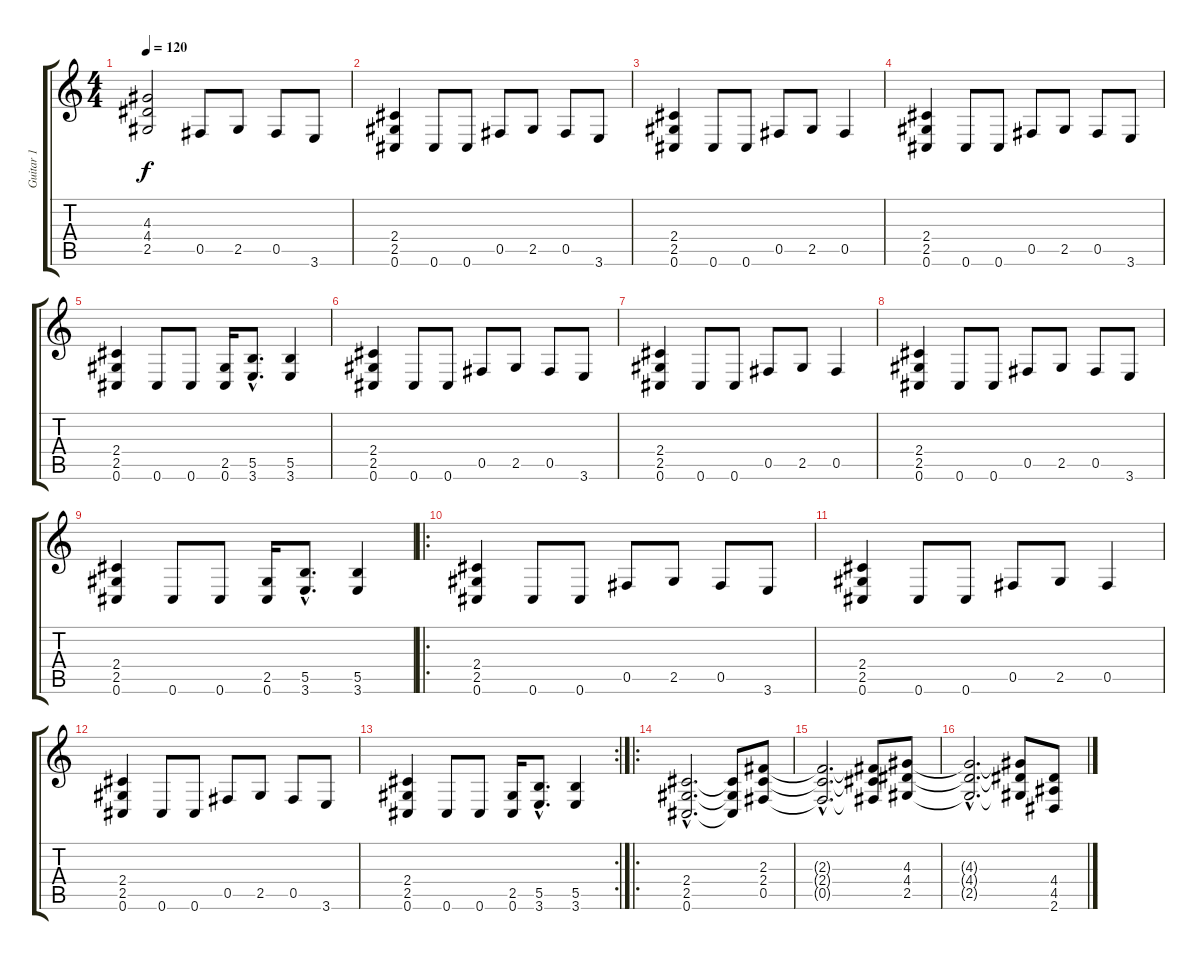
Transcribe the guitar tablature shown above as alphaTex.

\track ("Guitar 1" "Guitar 1") {instrument distortionguitar}
\staff {score tabs}
\tuning (Db4 Ab3 E3 B2 Gb2 Db2) {hide}
\ts (4 4)
\tempo 120
\clef g2
\ks c
(4.3 4.4 2.5).2{dy f} 0.5.8 2.5.8 0.5.8 3.6.8 |
(2.4 2.5 0.6).4 0.6.8 0.6.8 0.5.8 2.5.8 0.5.8 3.6.8 |
(2.4 2.5 0.6).4 0.6.8 0.6.8 0.5.8 2.5.8 0.5.4 |
(2.4 2.5 0.6).4 0.6.8 0.6.8 0.5.8 2.5.8 0.5.8 3.6.8 |
(2.4 2.5 0.6).4 0.6.8 0.6.8 (2.5 0.6).16 (5.5{hac} 3.6{hac}).8{d} (5.5 3.6).4 |
(2.4 2.5 0.6).4 0.6.8 0.6.8 0.5.8 2.5.8 0.5.8 3.6.8 |
(2.4 2.5 0.6).4 0.6.8 0.6.8 0.5.8 2.5.8 0.5.4 |
(2.4 2.5 0.6).4 0.6.8 0.6.8 0.5.8 2.5.8 0.5.8 3.6.8 |
(2.4 2.5 0.6).4 0.6.8 0.6.8 (2.5 0.6).16 (5.5{hac} 3.6{hac}).8{d} (5.5 3.6).4 |
\ro
(2.4 2.5 0.6).4 0.6.8 0.6.8 0.5.8 2.5.8 0.5.8 3.6.8 |
(2.4 2.5 0.6).4 0.6.8 0.6.8 0.5.8 2.5.8 0.5.4 |
(2.4 2.5 0.6).4 0.6.8 0.6.8 0.5.8 2.5.8 0.5.8 3.6.8 |
\rc 2
(2.4 2.5 0.6).4 0.6.8 0.6.8 (2.5 0.6).16 (5.5{hac} 3.6{hac}).8{d} (5.5 3.6).4 |
\ro
(2.4{hac} 2.5{hac} 0.6{hac}).2{d} (2.4{t} 2.5{t} 0.6{t}).8 (2.3 2.4 0.5).8 |
(2.3{hac t} 2.4{hac t} 0.5{hac t}).2{d} (2.3{t} 2.4{t} 0.5{t}).8 (4.3 4.4 2.5).8 |
(4.3{hac t} 4.4{hac t} 2.5{hac t}).2{d} (4.3{t} 4.4{t} 2.5{t}).8 (4.4 4.5 2.6).8
